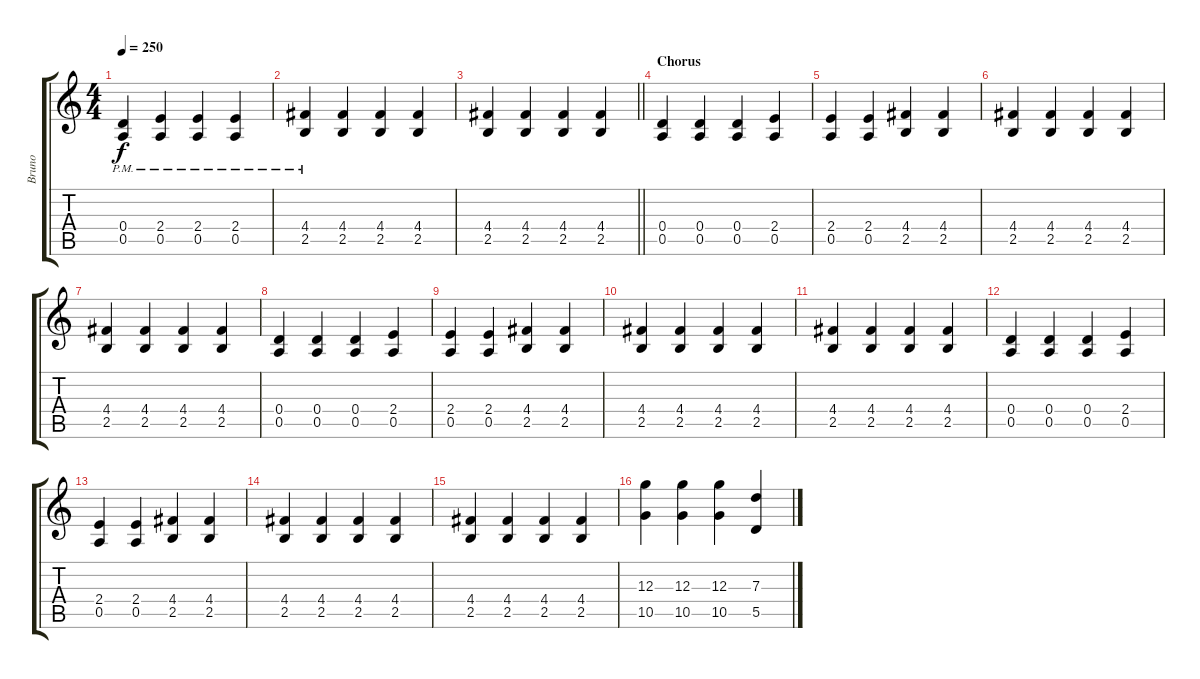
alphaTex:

\track ("Bruno " "Bruno ") {instrument distortionguitar}
\staff {score tabs}
\tuning (E4 B3 G3 D3 A2 E2) {hide}
\ts (4 4)
\tempo 250
\clef g2
\ks c
(0.4{pm} 0.5{pm}).4{dy f} (2.4{pm} 0.5{pm}).4 (2.4{pm} 0.5{pm}).4 (2.4{pm} 0.5{pm}).4 |
(4.4{pm} 2.5{pm}).4 (4.4 2.5).4 (4.4 2.5).4 (4.4 2.5).4 |
\barLineRight lightlight
(4.4 2.5).4 (4.4 2.5).4 (4.4 2.5).4 (4.4 2.5).4 |
\section ("" "Chorus")
(0.4 0.5).4{instrument distortionguitar} (0.4 0.5).4{instrument distortionguitar} (0.4 0.5).4 (2.4 0.5).4 |
(2.4 0.5).4 (2.4 0.5).4 (4.4 2.5).4 (4.4 2.5).4 |
(4.4 2.5).4 (4.4 2.5).4 (4.4 2.5).4 (4.4 2.5).4 |
(4.4 2.5).4 (4.4 2.5).4 (4.4 2.5).4 (4.4 2.5).4 |
(0.4 0.5).4 (0.4 0.5).4 (0.4 0.5).4 (2.4 0.5).4 |
(2.4 0.5).4 (2.4 0.5).4 (4.4 2.5).4 (4.4 2.5).4 |
(4.4 2.5).4 (4.4 2.5).4 (4.4 2.5).4 (4.4 2.5).4 |
(4.4 2.5).4 (4.4 2.5).4 (4.4 2.5).4 (4.4 2.5).4 |
(0.4 0.5).4 (0.4 0.5).4 (0.4 0.5).4 (2.4 0.5).4 |
(2.4 0.5).4 (2.4 0.5).4 (4.4 2.5).4 (4.4 2.5).4 |
(4.4 2.5).4 (4.4 2.5).4 (4.4 2.5).4 (4.4 2.5).4 |
(4.4 2.5).4 (4.4 2.5).4 (4.4 2.5).4 (4.4 2.5).4 |
(12.3 10.5).4 (12.3 10.5).4 (12.3 10.5).4 (7.3 5.5).4
